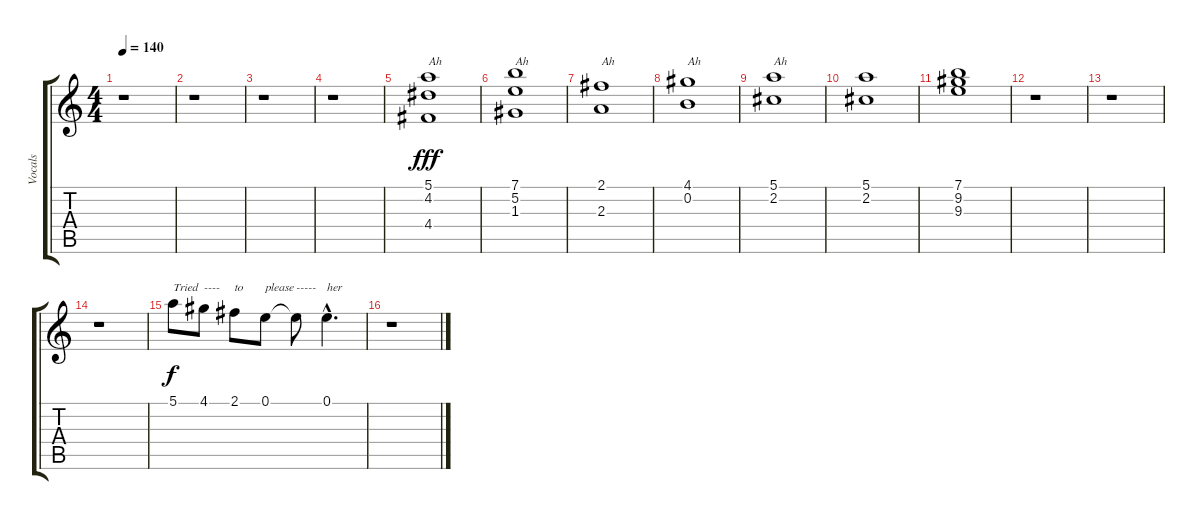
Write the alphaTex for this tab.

\track ("Vocals" "Vocals") {instrument electricguitarclean}
\staff {score tabs}
\tuning (E4 B3 G3 D3 A2 E2) {hide}
\ts (4 4)
\tempo 140
\clef g2
\ks c
r.1{dy f} |
r.1 |
r.1 |
r.1 |
(5.1 4.2 4.4).1{txt "Ah" dy fff} |
(7.1 5.2 1.3).1{txt "Ah"} |
(2.1 2.3).1{txt "Ah"} |
(4.1 0.2).1{txt "Ah"} |
(5.1 2.2).1{txt "Ah"} |
(5.1 2.2).1 |
(7.1 9.2 9.3).1 |
r.1 |
r.1 |
r.1 |
5.1.8{txt "Tried" dy f} 4.1.8{txt "----"} 2.1.8{txt "to"} 0.1.8{txt "please"} 0.1{t}.8{txt "-----"} 0.1{hac}.4{d txt "her"} |
r.1
